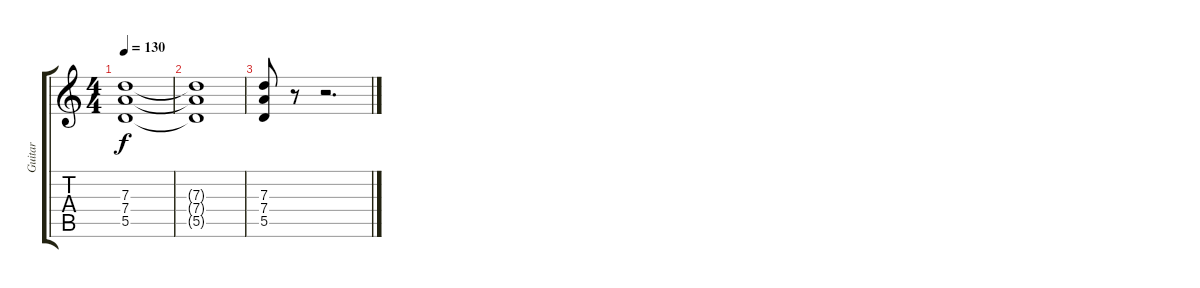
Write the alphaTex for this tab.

\track ("Guitar" "Guitar") {instrument acousticguitarsteel}
\staff {score tabs}
\tuning (E4 B3 G3 D3 A2 E2) {hide}
\ts (4 4)
\tempo 130
\clef g2
\ks c
(7.3 7.4 5.5).1{dy f} |
(7.3{t} 7.4{t} 5.5{t}).1 |
(7.3 7.4 5.5).8 r.8 r.2{d}
